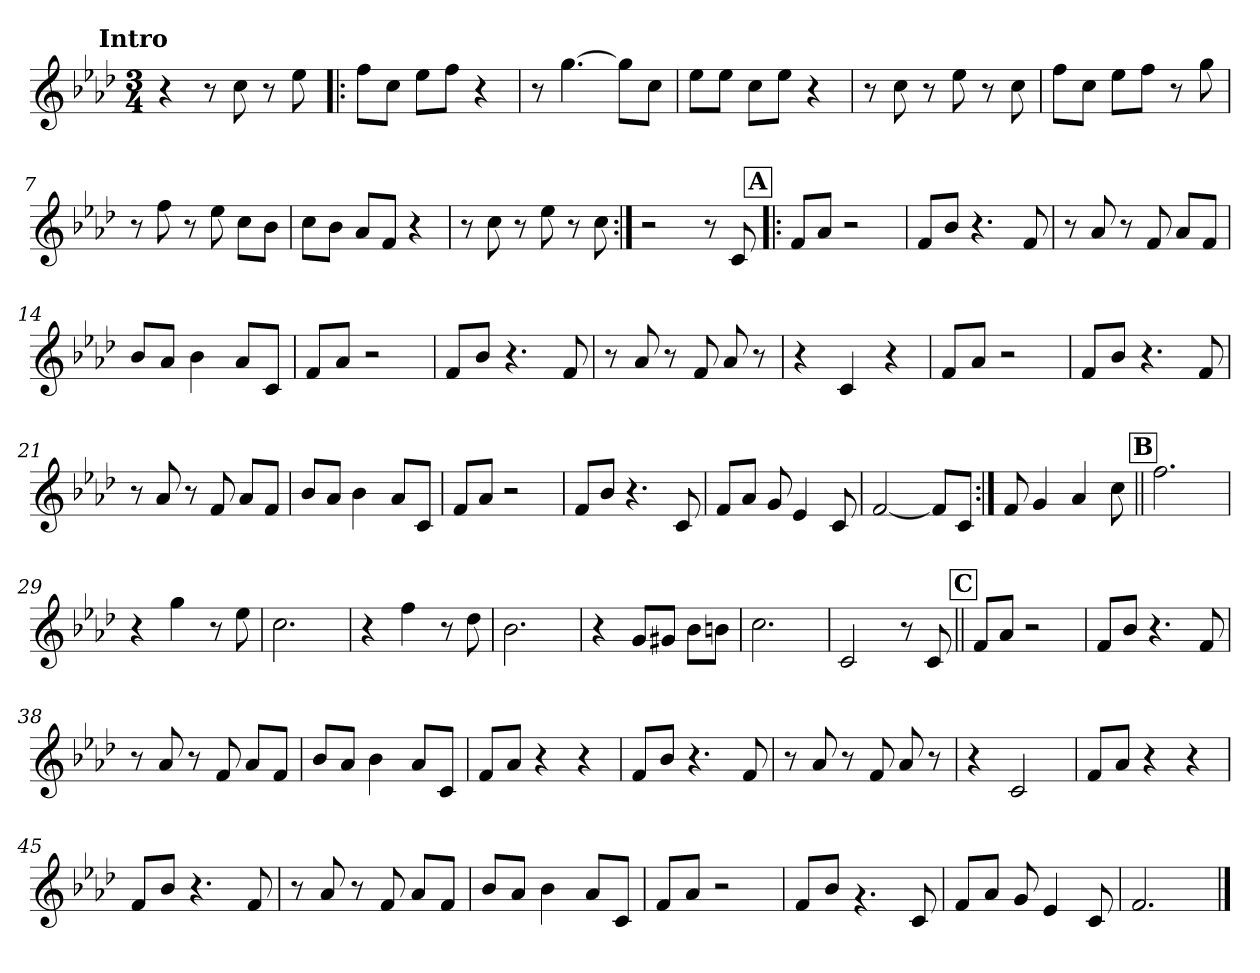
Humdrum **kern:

**kern
*part1
*staff1
*clefG2
*k[b-e-a-d-]
*A-:
*M3/4
!!LO:REH:place=s1:a:enc=none:fs=15:t=Intro
=1
4r
8r
8cc\
8r
8ee-\
=2!|:
8ff\L
8cc\J
8ee-\L
8ff\J
4r
=3
8r
[4.gg\
8gg\L]
8cc\J
=4
8ee-\L
8ee-\J
8cc\L
8ee-\J
4r
=5
8r
8cc\
8r
8ee-\
8r
8cc\
=6
8ff\L
8cc\J
8ee-\L
8ff\J
8r
8gg\
!!LO:LB:g=z
=7
8r
8ff\
8r
8ee-\
8cc\L
8b-\J
=8
8cc\L
8b-\J
8a-/L
8f/J
4r
=9
8r
8cc\
8r
8ee-\
8r
8cc\
=10:|!
2r
8r
8c/
!!LO:LB:g=z
!!LO:REH:place=s1:a:fs=15:t=A
=11!|:
8f/L
8a-/J
2r
=12
8f/L
8b-/J
4.r
8f/
=13
8r
8a-/
8r
8f/
8a-/L
8f/J
=14
8b-/L
8a-/J
4b-\
8a-/L
8c/J
=15
8f/L
8a-/J
2r
=16
8f/L
8b-/J
4.r
8f/
=17
8r
8a-/
8r
8f/
8a-/
8r
=18
4r
4c/
4r
!!LO:LB:g=z
=19
8f/L
8a-/J
2r
=20
8f/L
8b-/J
4.r
8f/
=21
8r
8a-/
8r
8f/
8a-/L
8f/J
=22
8b-/L
8a-/J
4b-\
8a-/L
8c/J
=23
8f/L
8a-/J
2r
=24
8f/L
8b-/J
4.r
8c/
!!LO:LB:g=z
=25
8f/L
8a-/J
8g/
4e-/
8c/
=26
[2f/
8f/L]
8c/J
=27:|!
8f/
4g/
4a-/
8cc\
!!LO:LB:g=z
!!LO:REH:place=s1:a:fs=15:t=B
=28||
2.ff\
=29
4r
4gg\
8r
8ee-\
=30
2.cc\
=31
4r
4ff\
8r
8dd-\
=32
2.b-\
=33
4r
8g/L
8g#X/J
8b-\L
8bn\J
=34
2.cc\
=35
2c/
8r
8c/
!!LO:LB:g=z
!!LO:REH:place=s1:a:fs=15:t=C
=36||
8f/L
8a-/J
2r
=37
8f/L
8b-/J
4.r
8f/
=38
8r
8a-/
8r
8f/
8a-/L
8f/J
=39
8b-/L
8a-/J
4b-\
8a-/L
8c/J
=40
8f/L
8a-/J
4r
4r
=41
8f/L
8b-/J
4.r
8f/
!!LO:LB:g=z
=42
8r
8a-/
8r
8f/
8a-/
8r
=43
4r
2c/
=44
8f/L
8a-/J
4r
4r
=45
8f/L
8b-/J
4.r
8f/
=46
8r
8a-/
8r
8f/
8a-/L
8f/J
=47
8b-/L
8a-/J
4b-\
8a-/L
8c/J
!!LO:LB:g=z
=48
8f/L
8a-/J
2r
=49
8f/L
8b-/J
4.rg
8c/
=50
8f/L
8a-/J
8g/
4e-/
8c/
=51
2.f/
==
*-
